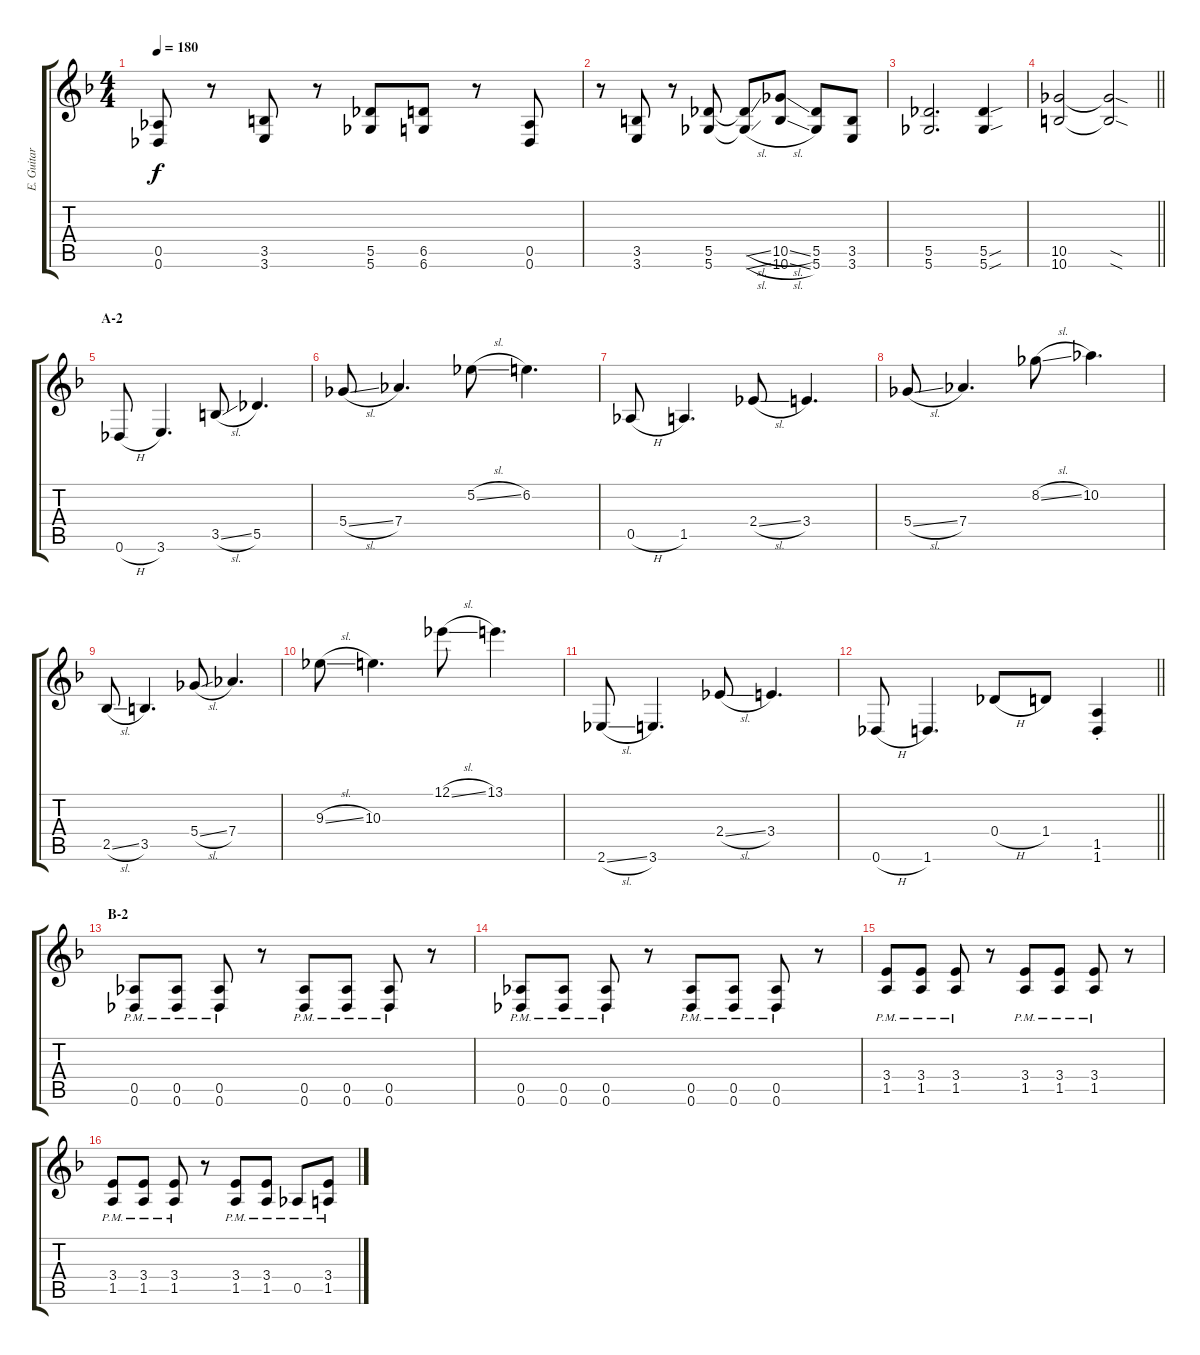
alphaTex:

\track ("E. Guitar I" "E. Guitar ") {instrument distortionguitar}
\staff {score tabs}
\tuning (Eb4 Bb3 Gb3 Db3 Ab2 Db2) {hide}
\ts (4 4)
\tempo 180
\clef g2
\ks f
(0.5 0.6).8{dy f} r.8 (3.5 3.6).8 r.8 (5.5 5.6).8 (6.5 6.6).8 r.8 (0.5 0.6).8 |
r.8 (3.5 3.6).8 r.8 (5.5 5.6).8 (5.5{sl t} 5.6{sl t}).8 (10.5{sl} 10.6{sl}).8 (5.5 5.6).8 (3.5 3.6).8 |
(5.5 5.6).2{d} (5.5{sou} 5.6{sou}).4 |
\barLineRight lightlight
(10.5 10.6).2 (10.5{sod t} 10.6{sod t}).2 |
\section ("" "A-2")
0.6{h}.8 3.6.4{d} 3.5{sl}.8 5.5.4{d} |
5.4{sl}.8 7.4.4{d} 5.2{sl}.8 6.2.4{d} |
0.5{h}.8 1.5.4{d} 2.4{sl}.8 3.4.4{d} |
5.4{sl}.8 7.4.4{d} 8.2{sl}.8 10.2.4{d} |
2.5{sl}.8 3.5.4{d} 5.4{sl}.8 7.4.4{d} |
9.3{sl}.8 10.3.4{d} 12.1{sl}.8 13.1.4{d} |
2.6{sl}.8 3.6.4{d} 2.4{sl}.8 3.4.4{d} |
\barLineRight lightlight
0.6{h}.8 1.6.4{d} 0.4{h}.8 1.4.8 (1.5{st} 1.6{st}).4 |
\section ("" "B-2")
(0.5{pm} 0.6{pm}).8 (0.5{pm} 0.6{pm}).8 (0.5{pm} 0.6{pm}).8 r.8 (0.5{pm} 0.6{pm}).8 (0.5{pm} 0.6{pm}).8 (0.5{pm} 0.6{pm}).8 r.8 |
(0.5{pm} 0.6{pm}).8 (0.5{pm} 0.6{pm}).8 (0.5{pm} 0.6{pm}).8 r.8 (0.5{pm} 0.6{pm}).8 (0.5{pm} 0.6{pm}).8 (0.5{pm} 0.6{pm}).8 r.8 |
(3.4{pm} 1.5{pm}).8 (3.4{pm} 1.5{pm}).8 (3.4{pm} 1.5{pm}).8 r.8 (3.4{pm} 1.5{pm}).8 (3.4{pm} 1.5{pm}).8 (3.4{pm} 1.5{pm}).8 r.8 |
(3.4{pm} 1.5{pm}).8 (3.4{pm} 1.5{pm}).8 (3.4{pm} 1.5{pm}).8 r.8 (3.4{pm} 1.5{pm}).8 (3.4{pm} 1.5{pm}).8 0.5{pm}.8 (3.4{pm} 1.5{pm}).8
